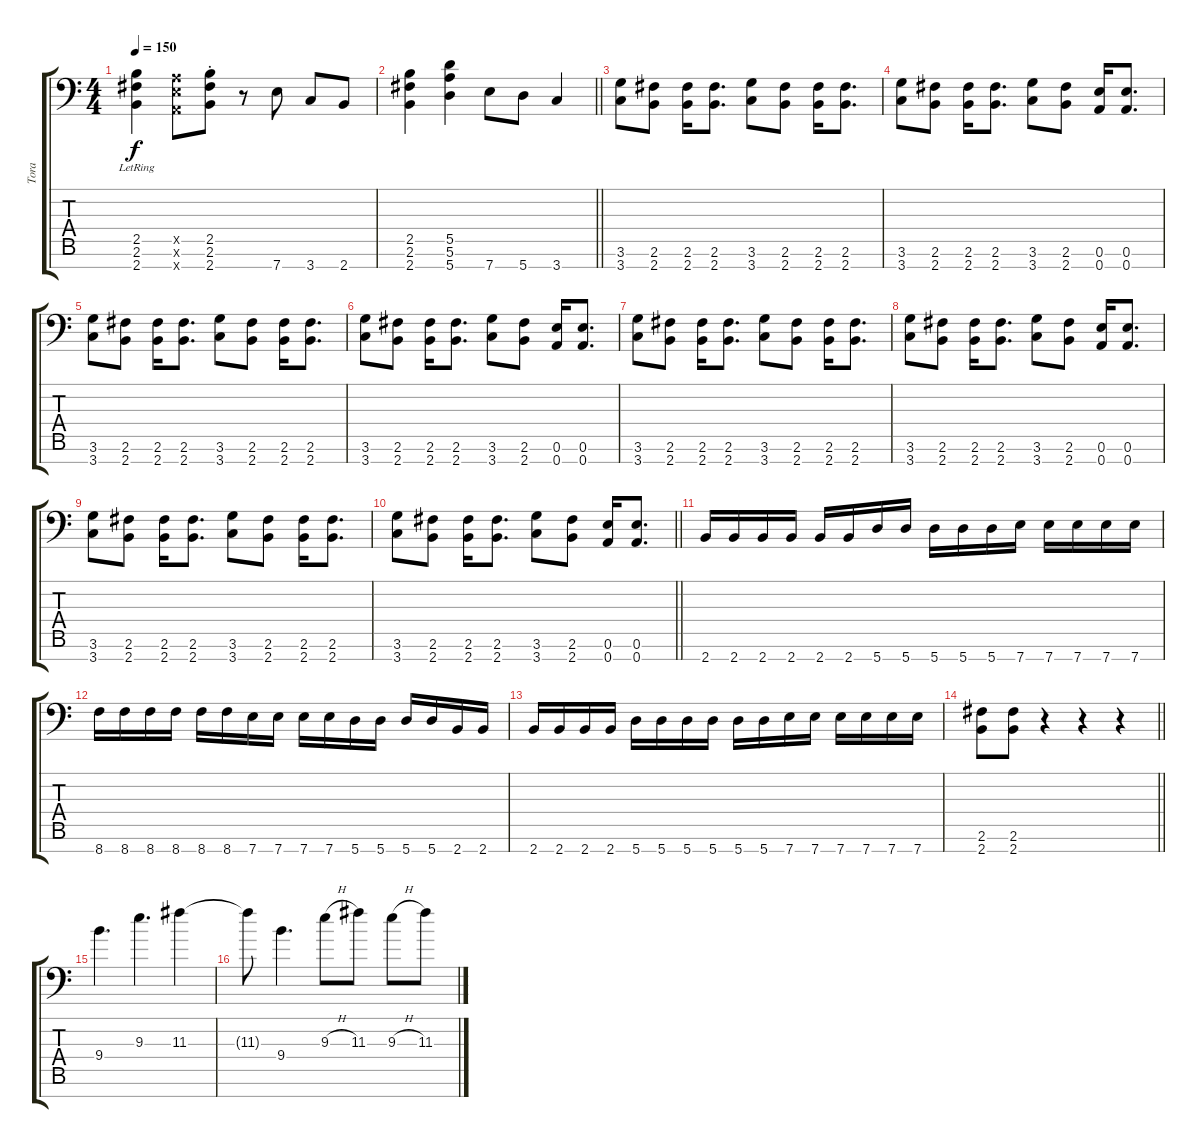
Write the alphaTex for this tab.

\track ("Tora" "Tora") {instrument distortionguitar}
\staff {score tabs}
\tuning (E4 B3 G3 D3 A2 E2 A1) {hide}
\ts (4 4)
\tempo 150
\clef f4
\ks c
(2.5 2.6{lr} 2.7).4{dy f} (0.5{x} 0.6{x} 0.7{x}).8 (2.5 2.6{st} 2.7).8 r.8 7.7.8 3.7.8 2.7.8 |
\barLineRight lightlight
(2.5 2.6 2.7).4 (5.5 5.6 5.7).4 7.7.8 5.7.8 3.7.4 |
\section ("" "")
(3.6 3.7).8 (2.6 2.7).8 (2.6 2.7).16 (2.6 2.7).8{d} (3.6 3.7).8 (2.6 2.7).8 (2.6 2.7).16 (2.6 2.7).8{d} |
(3.6 3.7).8 (2.6 2.7).8 (2.6 2.7).16 (2.6 2.7).8{d} (3.6 3.7).8 (2.6 2.7).8 (0.6 0.7).16 (0.6 0.7).8{d} |
(3.6 3.7).8 (2.6 2.7).8 (2.6 2.7).16 (2.6 2.7).8{d} (3.6 3.7).8 (2.6 2.7).8 (2.6 2.7).16 (2.6 2.7).8{d} |
(3.6 3.7).8 (2.6 2.7).8 (2.6 2.7).16 (2.6 2.7).8{d} (3.6 3.7).8 (2.6 2.7).8 (0.6 0.7).16 (0.6 0.7).8{d} |
(3.6 3.7).8 (2.6 2.7).8 (2.6 2.7).16 (2.6 2.7).8{d} (3.6 3.7).8 (2.6 2.7).8 (2.6 2.7).16 (2.6 2.7).8{d} |
(3.6 3.7).8 (2.6 2.7).8 (2.6 2.7).16 (2.6 2.7).8{d} (3.6 3.7).8 (2.6 2.7).8 (0.6 0.7).16 (0.6 0.7).8{d} |
(3.6 3.7).8 (2.6 2.7).8 (2.6 2.7).16 (2.6 2.7).8{d} (3.6 3.7).8 (2.6 2.7).8 (2.6 2.7).16 (2.6 2.7).8{d} |
\barLineRight lightlight
(3.6 3.7).8 (2.6 2.7).8 (2.6 2.7).16 (2.6 2.7).8{d} (3.6 3.7).8 (2.6 2.7).8 (0.6 0.7).16 (0.6 0.7).8{d} |
\section ("" "")
2.7.16 2.7.16 2.7.16 2.7.16 2.7.16 2.7.16 5.7.16 5.7.16 5.7.16 5.7.16 5.7.16 7.7.16 7.7.16 7.7.16 7.7.16 7.7.16 |
8.7.16 8.7.16 8.7.16 8.7.16 8.7.16 8.7.16 7.7.16 7.7.16 7.7.16 7.7.16 5.7.16 5.7.16 5.7.16 5.7.16 2.7.16 2.7.16 |
2.7.16 2.7.16 2.7.16 2.7.16 5.7.16 5.7.16 5.7.16 5.7.16 5.7.16 5.7.16 7.7.16 7.7.16 7.7.16 7.7.16 7.7.16 7.7.16 |
\barLineRight lightlight
(2.6 2.7).8 (2.6 2.7).8 r.4 r.4 r.4 |
\section ("" "")
9.4.4{d} 9.3.4{d} 11.3.4 |
11.3{t}.8 9.4.4{d} 9.3{h}.8 11.3.8 9.3{h}.8 11.3.8
